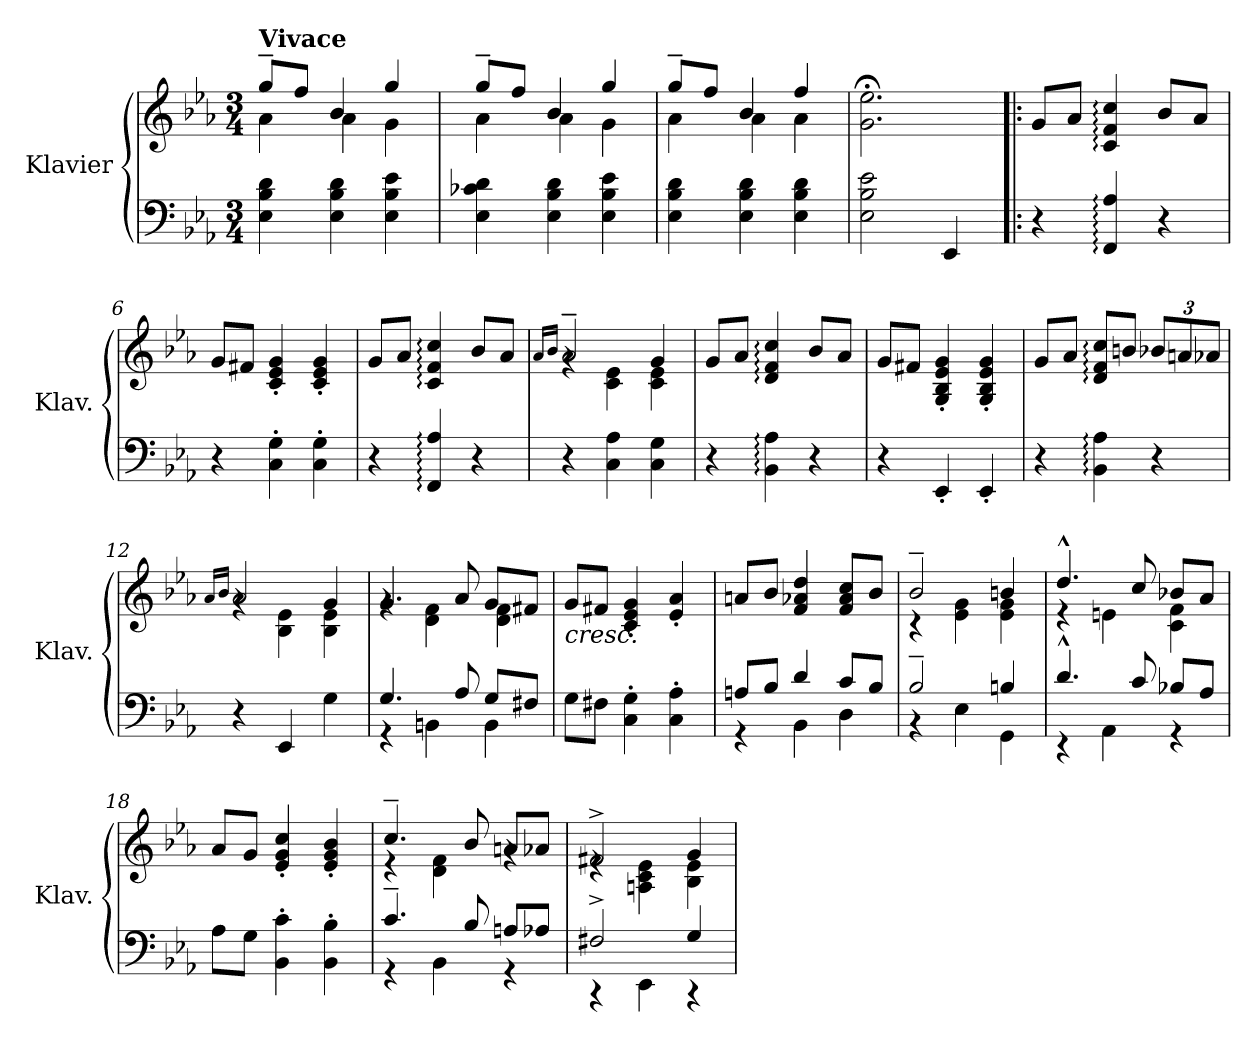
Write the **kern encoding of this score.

**kern	**kern
*part1	*part1
*staff2	*staff1
*I"Klavier	*
*I'Klav.	*
*clefF4	*clefG2
*k[b-e-a-]	*k[b-e-a-]
*M3/4	*M3/4
=1	=1
*	*^
!	!LO:TX:a:B:t=Vivace	!
4E-\ 4B-\ 4d\	8gg~/L	4a-\
.	8ff/J	.
4E-\ 4B-\ 4d\	4b-/	4a-\
4E-\ 4B-\ 4e-\	4gg/	4g\
=2	=2	=2
4E-\ 4c-X\ 4d\	8gg~/L	4a-\
.	8ff/J	.
4E-\ 4B-\ 4d\	4b-/	4a-\
4E-\ 4B-\ 4e-\	4gg/	4g\
=3	=3	=3
4E-\ 4B-\ 4d\	8gg~/L	4a-\
.	8ff/J	.
4E-\ 4B-\ 4d\	4b-/	4a-\
4E-\ 4B-\ 4d\	4ff/	4a-\
*	*v	*v
=4	=4
2E-\ 2B-\ 2e-\	2.g\;< 2.ee-\;<
4EE-/	.
=5!|:	=5!|:
4r	8g/L
.	8a-/J
4FF/: 4A-/:	4c/: 4f/: 4cc/:
4r	8b-/L
.	8a-/J
=6	=6
4r	8g/L
.	8f#X/J
4C\' 4G\'	4c/' 4e-/' 4g/'
4C\' 4G\'	4c/' 4e-/' 4g/'
=7	=7
4r	8g/L
.	8a-/J
4FF/: 4A-/:	4c/: 4f/: 4cc/:
4r	8b-/L
.	8a-/J
=8	=8
.	16qa-/LL
.	16qb-/JJ
*	*^
4r	2a-~/	4rg
4C\ 4A-\	.	4c\ 4e-\
4C\ 4G\	4g/	4c\ 4e-\
*	*v	*v
!!LO:LB:g=z
=9	=9
4r	8g/L
.	8a-/J
4BB-\: 4A-\:	4d/: 4f/: 4cc/:
4r	8b-/L
.	8a-/J
=10	=10
4r	8g/L
.	8f#X/J
4EE-'/	4G/' 4B-/' 4e-/' 4g/'
4EE-'/	4G/' 4B-/' 4e-/' 4g/'
=11	=11
4r	8g/L
.	8a-/J
4BB-\: 4A-\:	8d/: 8f/: 8cc/:L
.	8bn/J
*	*Xbrackettup
4r	12b-X/L
.	12an/
.	12a-X/J
=12	=12
.	16qa-/LL
.	16qb-/JJ
*	*^
4r	2a-/	4rg
4EE-/	.	4B-\ 4e-\
4G\	4g/	4B-\ 4e-\
=13	=13	=13
*^	*	*
4.G/	4r	4.g/	4rg
.	4BBn\	.	4d\ 4f\
8A-/	.	8a-/	.
8G/L	4BB\	8g/L	4d\ 4f\
8F#X/J	.	8f#X/J	.
*v	*v	*	*
*	*v	*v
=14	=14
!	!LO:TX:b:i:t=cresc.
8G\L	8g/L
8F#X\J	8f#X/J
4C\' 4G\'	4c/' 4e-/' 4g/'
4C\' 4A-\'	4e-/' 4a-/'
!!LO:LB:g=z
=15	=15
*^	*
8An/L	4r	8an/L
8B-/J	.	8b-/J
4d/	4BB-\	4f/ 4a-X/ 4dd/
8c/L	4D\	8f/ 8a-/ 8cc/L
8B-/J	.	8b-/J
=16	=16	=16
*	*	*^
2B-~/	4r	2b-~/	4r
.	4E-\	.	4e-\ 4g\
4Bn/	4GG\	4bn/	4e-\ 4g\
=17	=17	=17	=17
4.d^^/	4r	4.dd^^/	4r
.	4AA-\	.	4en\
8c/	.	8cc/	.
8B-X/L	4r	8b-X/L	4c\ 4f\
8A-/J	.	8a-/J	.
*v	*v	*	*
*	*v	*v
=18	=18
8A-\L	8a-/L
8G\J	8g/J
4BB-\' 4c\'	4e-/' 4g/' 4cc/'
4BB-\' 4B-\'	4e-/' 4g/' 4b-/'
=19	=19
*^	*^
4.c~/	4r	4.cc~/	4r
.	4BB-\	.	4d\ 4f\
8B-/	.	8b-/	.
8An/L	4r	8an/L	4rg
8A-X/J	.	8a-X/J	.
=20	=20	=20	=20
2F#X^/	4r	2f#X^/	4re
.	4EE-\	.	4An\ 4c\ 4e-\
4G/	4r	4g/	4B-\ 4e-\
*v	*v	*	*
*	*v	*v
=	=
*-	*-
